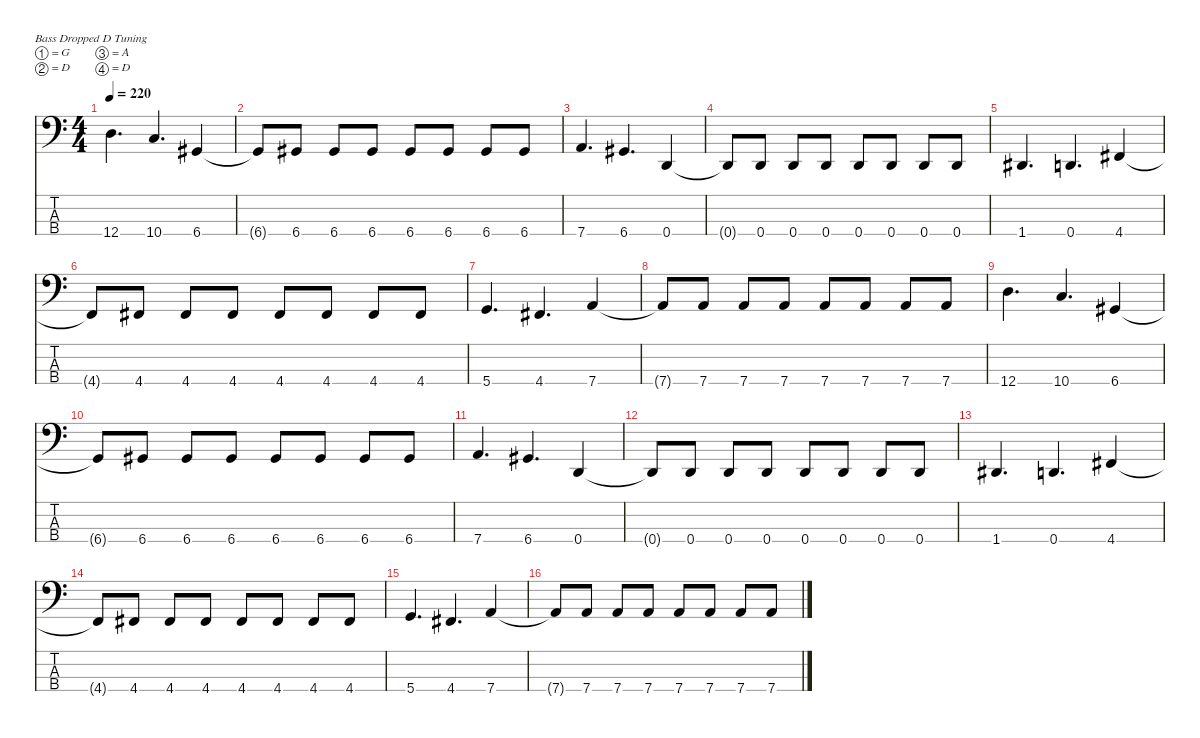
\defaultSystemsLayout 4
\hideDynamics
\bracketExtendMode nobrackets
\singleTrackTrackNamePolicy hidden
\multiTrackTrackNamePolicy hidden
\firstSystemTrackNameMode fullname
\firstSystemTrackNameOrientation horizontal
\otherSystemsTrackNameOrientation horizontal
\track ("Bass" "el.bs.") {instrument electricbassfinger}
\staff {score tabs}
\tuning (G2 D2 A1 D1)
\ts (4 4)
\tempo 220
\clef f4
\ks c
12.4.4{d dy ff beam Down} 10.4.4{d beam Up} 6.4{acc #}.4{beam Up} |
6.4{t acc #}.8{dy f beam Up} 6.4{acc #}.8{dy ff beam Up} 6.4{acc #}.8{beam Up} 6.4{acc #}.8{beam Up} 6.4{acc #}.8{beam Up} 6.4{acc #}.8{beam Up} 6.4{acc #}.8{beam Up} 6.4{acc #}.8{beam Up} |
7.4.4{d beam Up} 6.4{acc #}.4{d beam Up} 0.4.4{beam Up} |
0.4{t}.8{dy f beam Up} 0.4.8{dy ff beam Up} 0.4.8{beam Up} 0.4.8{beam Up} 0.4.8{beam Up} 0.4.8{beam Up} 0.4.8{beam Up} 0.4.8{beam Up} |
1.4{acc #}.4{d beam Up} 0.4.4{d beam Up} 4.4{acc #}.4{beam Up} |
4.4{t acc #}.8{dy f beam Up} 4.4{acc #}.8{dy ff beam Up} 4.4{acc #}.8{beam Up} 4.4{acc #}.8{beam Up} 4.4{acc #}.8{beam Up} 4.4{acc #}.8{beam Up} 4.4{acc #}.8{beam Up} 4.4{acc #}.8{beam Up} |
5.4.4{d beam Up} 4.4{acc #}.4{d beam Up} 7.4.4{beam Up} |
7.4{t}.8{dy f beam Up} 7.4.8{dy ff beam Up} 7.4.8{beam Up} 7.4.8{beam Up} 7.4.8{beam Up} 7.4.8{beam Up} 7.4.8{beam Up} 7.4.8{beam Up} |
12.4.4{d beam Down} 10.4.4{d beam Up} 6.4{acc #}.4{beam Up} |
6.4{t acc #}.8{dy f beam Up} 6.4{acc #}.8{dy ff beam Up} 6.4{acc #}.8{beam Up} 6.4{acc #}.8{beam Up} 6.4{acc #}.8{beam Up} 6.4{acc #}.8{beam Up} 6.4{acc #}.8{beam Up} 6.4{acc #}.8{beam Up} |
7.4.4{d beam Up} 6.4{acc #}.4{d beam Up} 0.4.4{beam Up} |
0.4{t}.8{dy f beam Up} 0.4.8{dy ff beam Up} 0.4.8{beam Up} 0.4.8{beam Up} 0.4.8{beam Up} 0.4.8{beam Up} 0.4.8{beam Up} 0.4.8{beam Up} |
1.4{acc #}.4{d beam Up} 0.4.4{d beam Up} 4.4{acc #}.4{beam Up} |
4.4{t acc #}.8{dy f beam Up} 4.4{acc #}.8{dy ff beam Up} 4.4{acc #}.8{beam Up} 4.4{acc #}.8{beam Up} 4.4{acc #}.8{beam Up} 4.4{acc #}.8{beam Up} 4.4{acc #}.8{beam Up} 4.4{acc #}.8{beam Up} |
5.4.4{d beam Up} 4.4{acc #}.4{d beam Up} 7.4.4{beam Up} |
7.4{t}.8{dy f beam Up} 7.4.8{dy ff beam Up} 7.4.8{beam Up} 7.4.8{beam Up} 7.4.8{beam Up} 7.4.8{beam Up} 7.4.8{beam Up} 7.4.8{beam Up}
